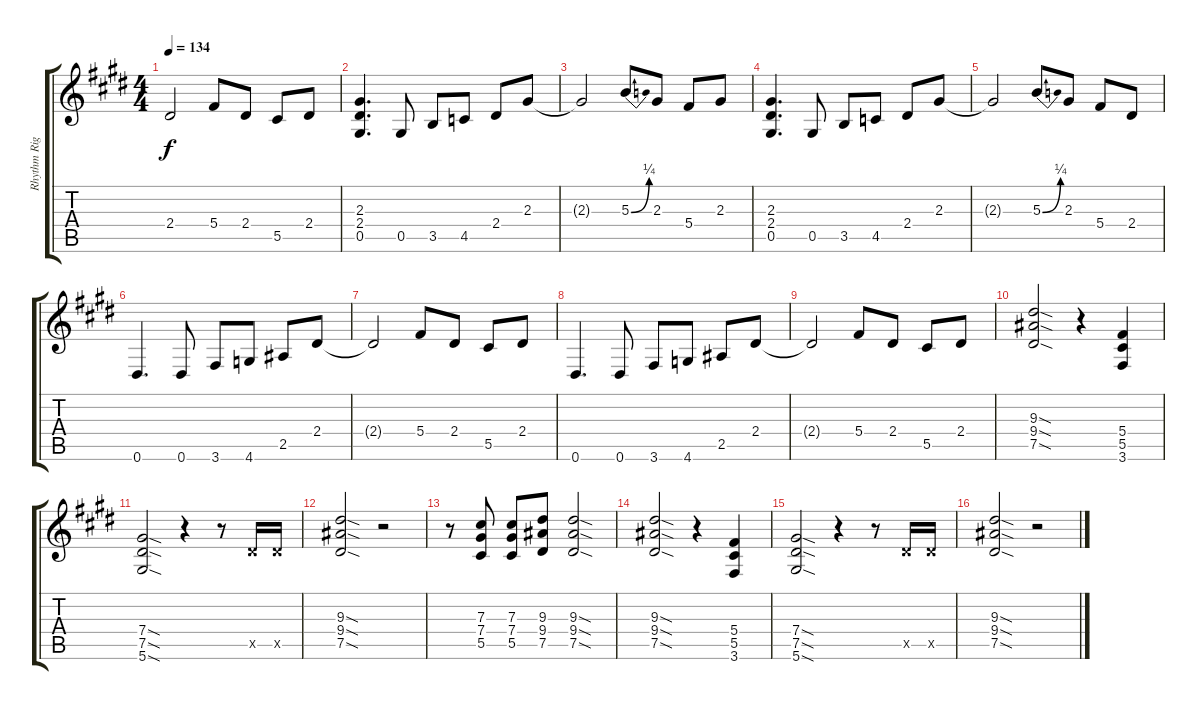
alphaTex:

\track ("Rhythm Right" "Rhythm Rig") {instrument distortionguitar}
\staff {score tabs}
\tuning (Eb4 Bb3 Gb3 Db3 Ab2 Eb2) {hide}
\ts (4 4)
\tempo 134
\clef g2
\ks c#minor
2.4{t}.2{dy f} 5.4.8 2.4.8 5.5.8 2.4.8 |
\ks e
(2.3 2.4 0.5).4{d} 0.5.8 3.5.8 4.5.8 2.4.8 2.3.8 |
\ks c#minor
2.3{t}.2 5.3{be (bend 0 0 60 1)}.8 2.3.8 5.4.8 2.3.8 |
(2.3 2.4 0.5).4{d} 0.5.8 3.5.8 4.5.8 2.4.8 2.3.8 |
2.3{t}.2 5.3{be (bend 0 0 60 1)}.8 2.3.8 5.4.8 2.4.8 |
\ks e
0.6.4{d} 0.6.8 3.6.8 4.6.8 2.5.8 2.4.8 |
\ks c#minor
2.4{t}.2 5.4.8 2.4.8 5.5.8 2.4.8 |
0.6.4{d} 0.6.8 3.6.8 4.6.8 2.5.8 2.4.8 |
2.4{t}.2 5.4.8 2.4.8 5.5.8 2.4.8 |
\ks e
(9.3{sod} 9.4{sod} 7.5{sod}).2 r.4 (5.4 5.5 3.6).4 |
\ks c#minor
(7.4{sod} 7.5{sod} 5.6{sod}).2 r.4 r.8 7.5{x}.16 7.5{x}.16 |
(9.3{sod} 9.4{sod} 7.5{sod}).2 r.2 |
r.8 (7.3 7.4 5.5).8 (7.3 7.4 5.5).8 (9.3 9.4 7.5).8 (9.3{sod} 9.4{sod} 7.5{sod}).2 |
\ks e
(9.3{sod} 9.4{sod} 7.5{sod}).2 r.4 (5.4 5.5 3.6).4 |
\ks c#minor
(7.4{sod} 7.5{sod} 5.6{sod}).2 r.4 r.8 7.5{x}.16 7.5{x}.16 |
(9.3{sod} 9.4{sod} 7.5{sod}).2 r.2
